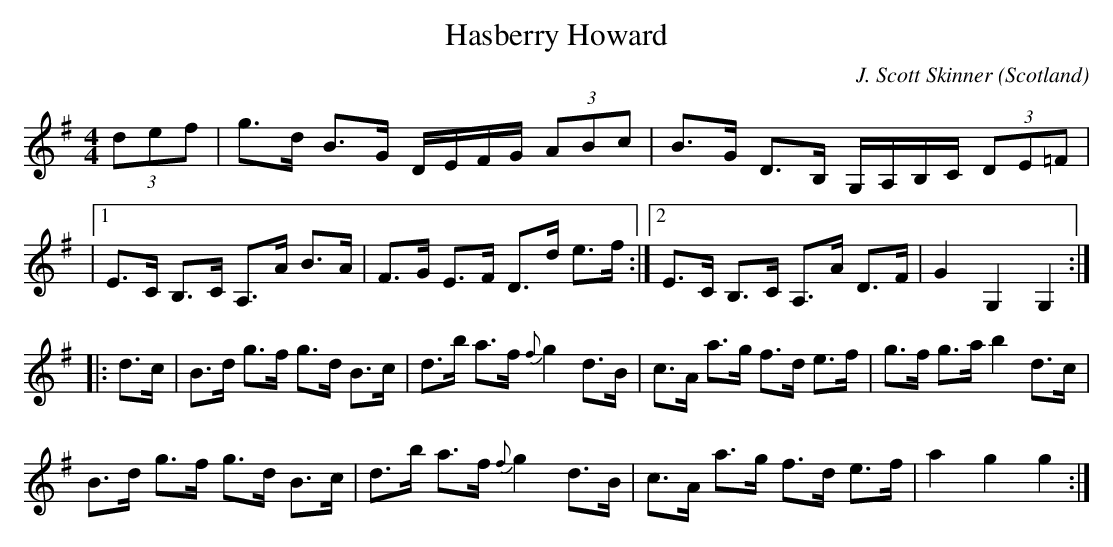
X:1
T:Hasberry Howard
O:Scotland
M:4/4
C:J. Scott Skinner
K:G
(3def|\
g>d B>G D/E/F/G/ (3ABc|\
B>G D>B, G,/A,/B,/C/ (3DE=F|
|1 E>C B,>C A,>A B>A|F>G E>F D>d e>f :|2\
E>C B,>C A,>A D>F|G2G,2 G,2::
d>c|\
B>d g>f g>d B>c|d>b a>f {f}g2 d>B|\
c>A a>g f>d e>f|g>f g>a b2d>c|
B>d g>f g>d B>c|d>b a>f {f}g2 d>B|\
c>A a>g f>d e>f|a2g2 g2:|
